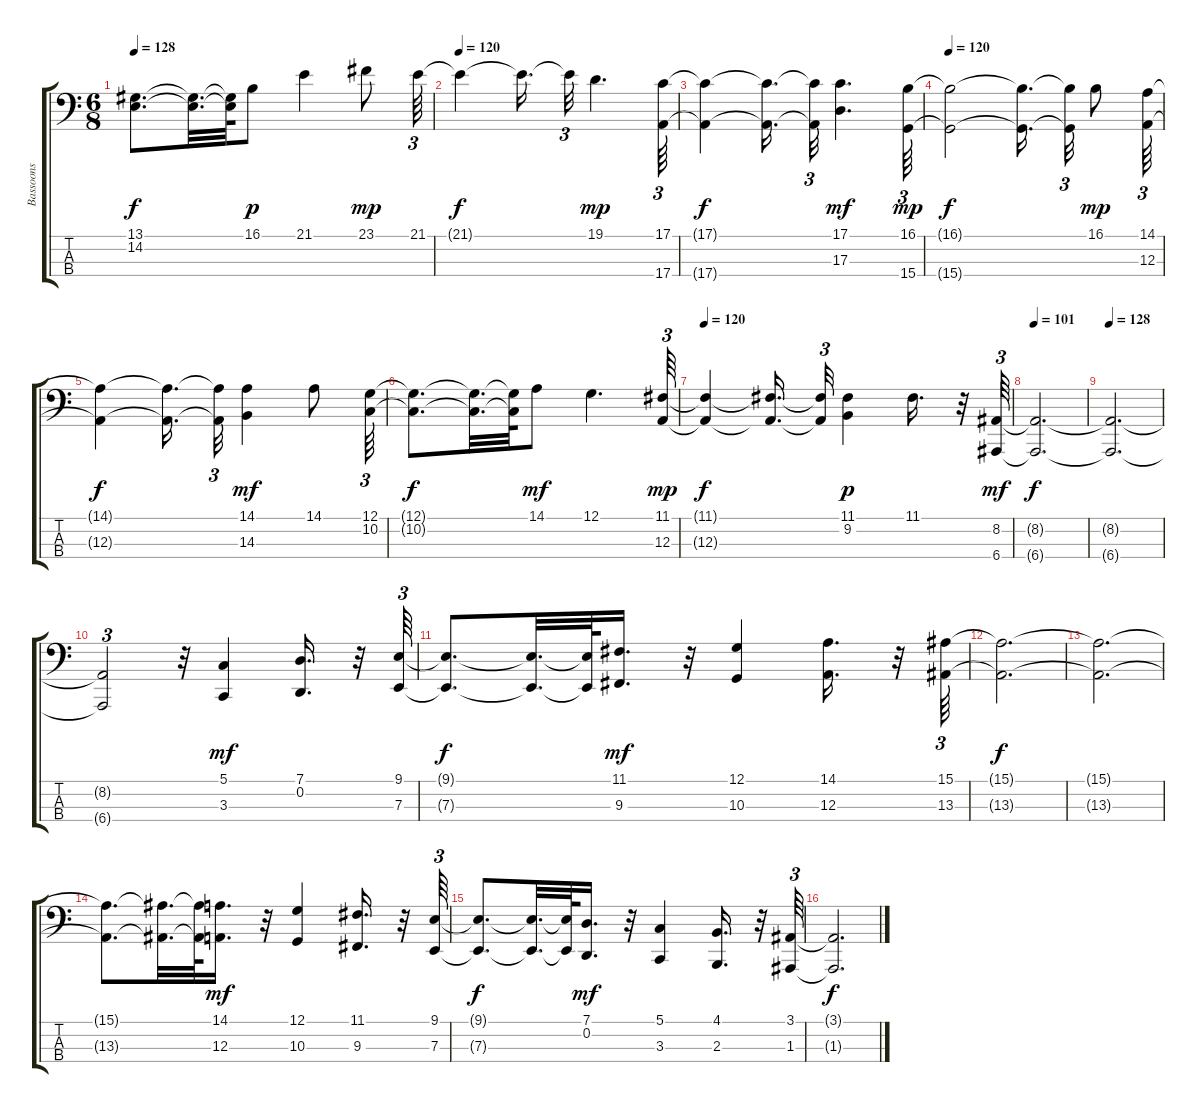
\track ("Bassoons" "Bassoons") {instrument bassoon}
\staff {score tabs}
\tuning (G2 D2 A1 E1) {hide}
\ts (6 8)
\tempo 128
\clef f4
\ks c
(13.1{t} 14.2{t}).8{d dy f} (13.1{t} 14.2{t}).32{d} (13.1{t} 14.2{t}).64 16.1.8{dy p} 21.1.4 23.1.8{dy mp} 21.1.64{tu (3 2)} |
\tempo 120
21.1{t}.4{dy f} 21.1{t}.16{d} 21.1{t}.32{tu (3 2)} 19.1.4{d dy mp} (17.1 17.4).64{tu (3 2)} |
(17.1{t} 17.4{t}).4{dy f} (17.1{t} 17.4{t}).16{d} (17.1{t} 17.4{t}).32{tu (3 2)} (17.1 17.3).4{d dy mf} (16.1 15.4).64{tu (3 2) dy mp} |
\tempo 120
(16.1{t} 15.4{t}).2{dy f} (16.1{t} 15.4{t}).16{d beam splitsecondary} (16.1{t} 15.4{t}).32{tu (3 2)} 16.1.8{dy mp} (14.1 12.3).64{tu (3 2)} |
(14.1{t} 12.3{t}).4{dy f} (14.1{t} 12.3{t}).16{d} (14.1{t} 12.3{t}).32{tu (3 2)} (14.1 14.3).4{dy mf} 14.1.8 (12.1 10.2).64{tu (3 2)} |
(12.1{t} 10.2{t}).8{d dy f} (12.1{t} 10.2{t}).32{d} (12.1{t} 10.2{t}).64 14.1.8{dy mf} 12.1.4{d} (11.1 12.3).64{tu (3 2) dy mp} |
\tempo 120
(11.1{t} 12.3{t}).4{dy f} (11.1{t} 12.3{t}).16{d} (11.1{t} 12.3{t}).32{tu (3 2)} (11.1 9.2).4{dy p} 11.1.16{d} r.32 (8.2 6.4).64{tu (3 2) dy mf} |
\tempo 101
(8.2{t} 6.4{t}).2{d dy f} |
\tempo 128
(8.2{t} 6.4{t}).2{d} |
(8.2{t} 6.4{t}).2{tu (3 2)} r.32 (5.1 3.3).4{dy mf} (7.1 0.2).16{d} r.32 (9.1 7.3).64{tu (3 2)} |
(9.1{t} 7.3{t}).8{d dy f} (9.1{t} 7.3{t}).32{d} (9.1{t} 7.3{t}).64 (11.1 9.3).16{d dy mf} r.32 (12.1 10.3).4 (14.1 12.3).16{d} r.32 (15.1 13.3).64{tu (3 2)} |
(15.1{t} 13.3{t}).2{d dy f} |
(15.1{t} 13.3{t}).2{d} |
(15.1{t} 13.3{t}).8{d} (15.1{t} 13.3{t}).32{d} (15.1{t} 13.3{t}).64 (14.1 12.3).16{d dy mf} r.32 (12.1 10.3).4 (11.1 9.3).16{d} r.32 (9.1 7.3).64{tu (3 2)} |
(9.1{t} 7.3{t}).8{d dy f} (9.1{t} 7.3{t}).32{d} (9.1{t} 7.3{t}).64 (7.1 0.2).16{d dy mf} r.32 (5.1 3.3).4 (4.1 2.3).16{d} r.32 (3.1 1.3).64{tu (3 2)} |
(3.1{t} 1.3{t}).2{d dy f}
